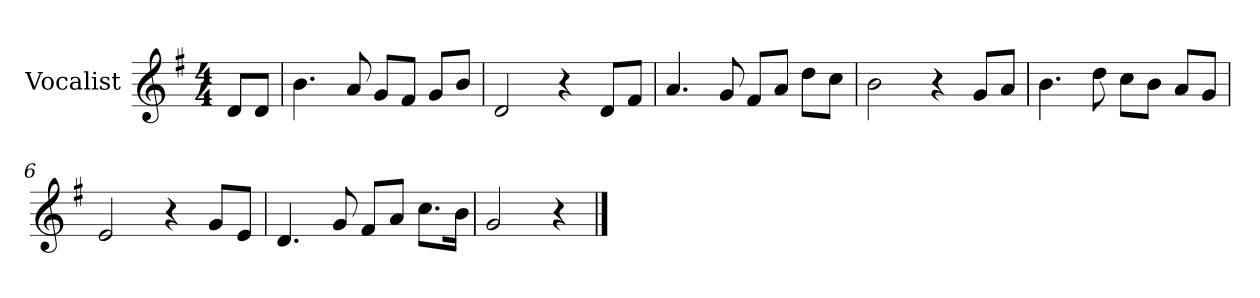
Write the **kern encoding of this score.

**kern
*part1
*staff1
*I"Vocalist
*k[f#]
*G:
*M4/4
=
8dL
8dJ
=1
4.b
8a
8gL
8f#J
8gL
8bJ
=2
2d
4r
8dL
8f#J
=3
4.a
8g
8f#L
8aJ
8ddL
8ccJ
=4
2b
4r
8gL
8aJ
=5
4.b
8dd
8ccL
8bJ
8aL
8gJ
=6
2e
4r
8gL
8eJ
=7
4.d
8g
8f#L
8aJ
8.ccL
16bJk
=8
2g
4r
==
*-
